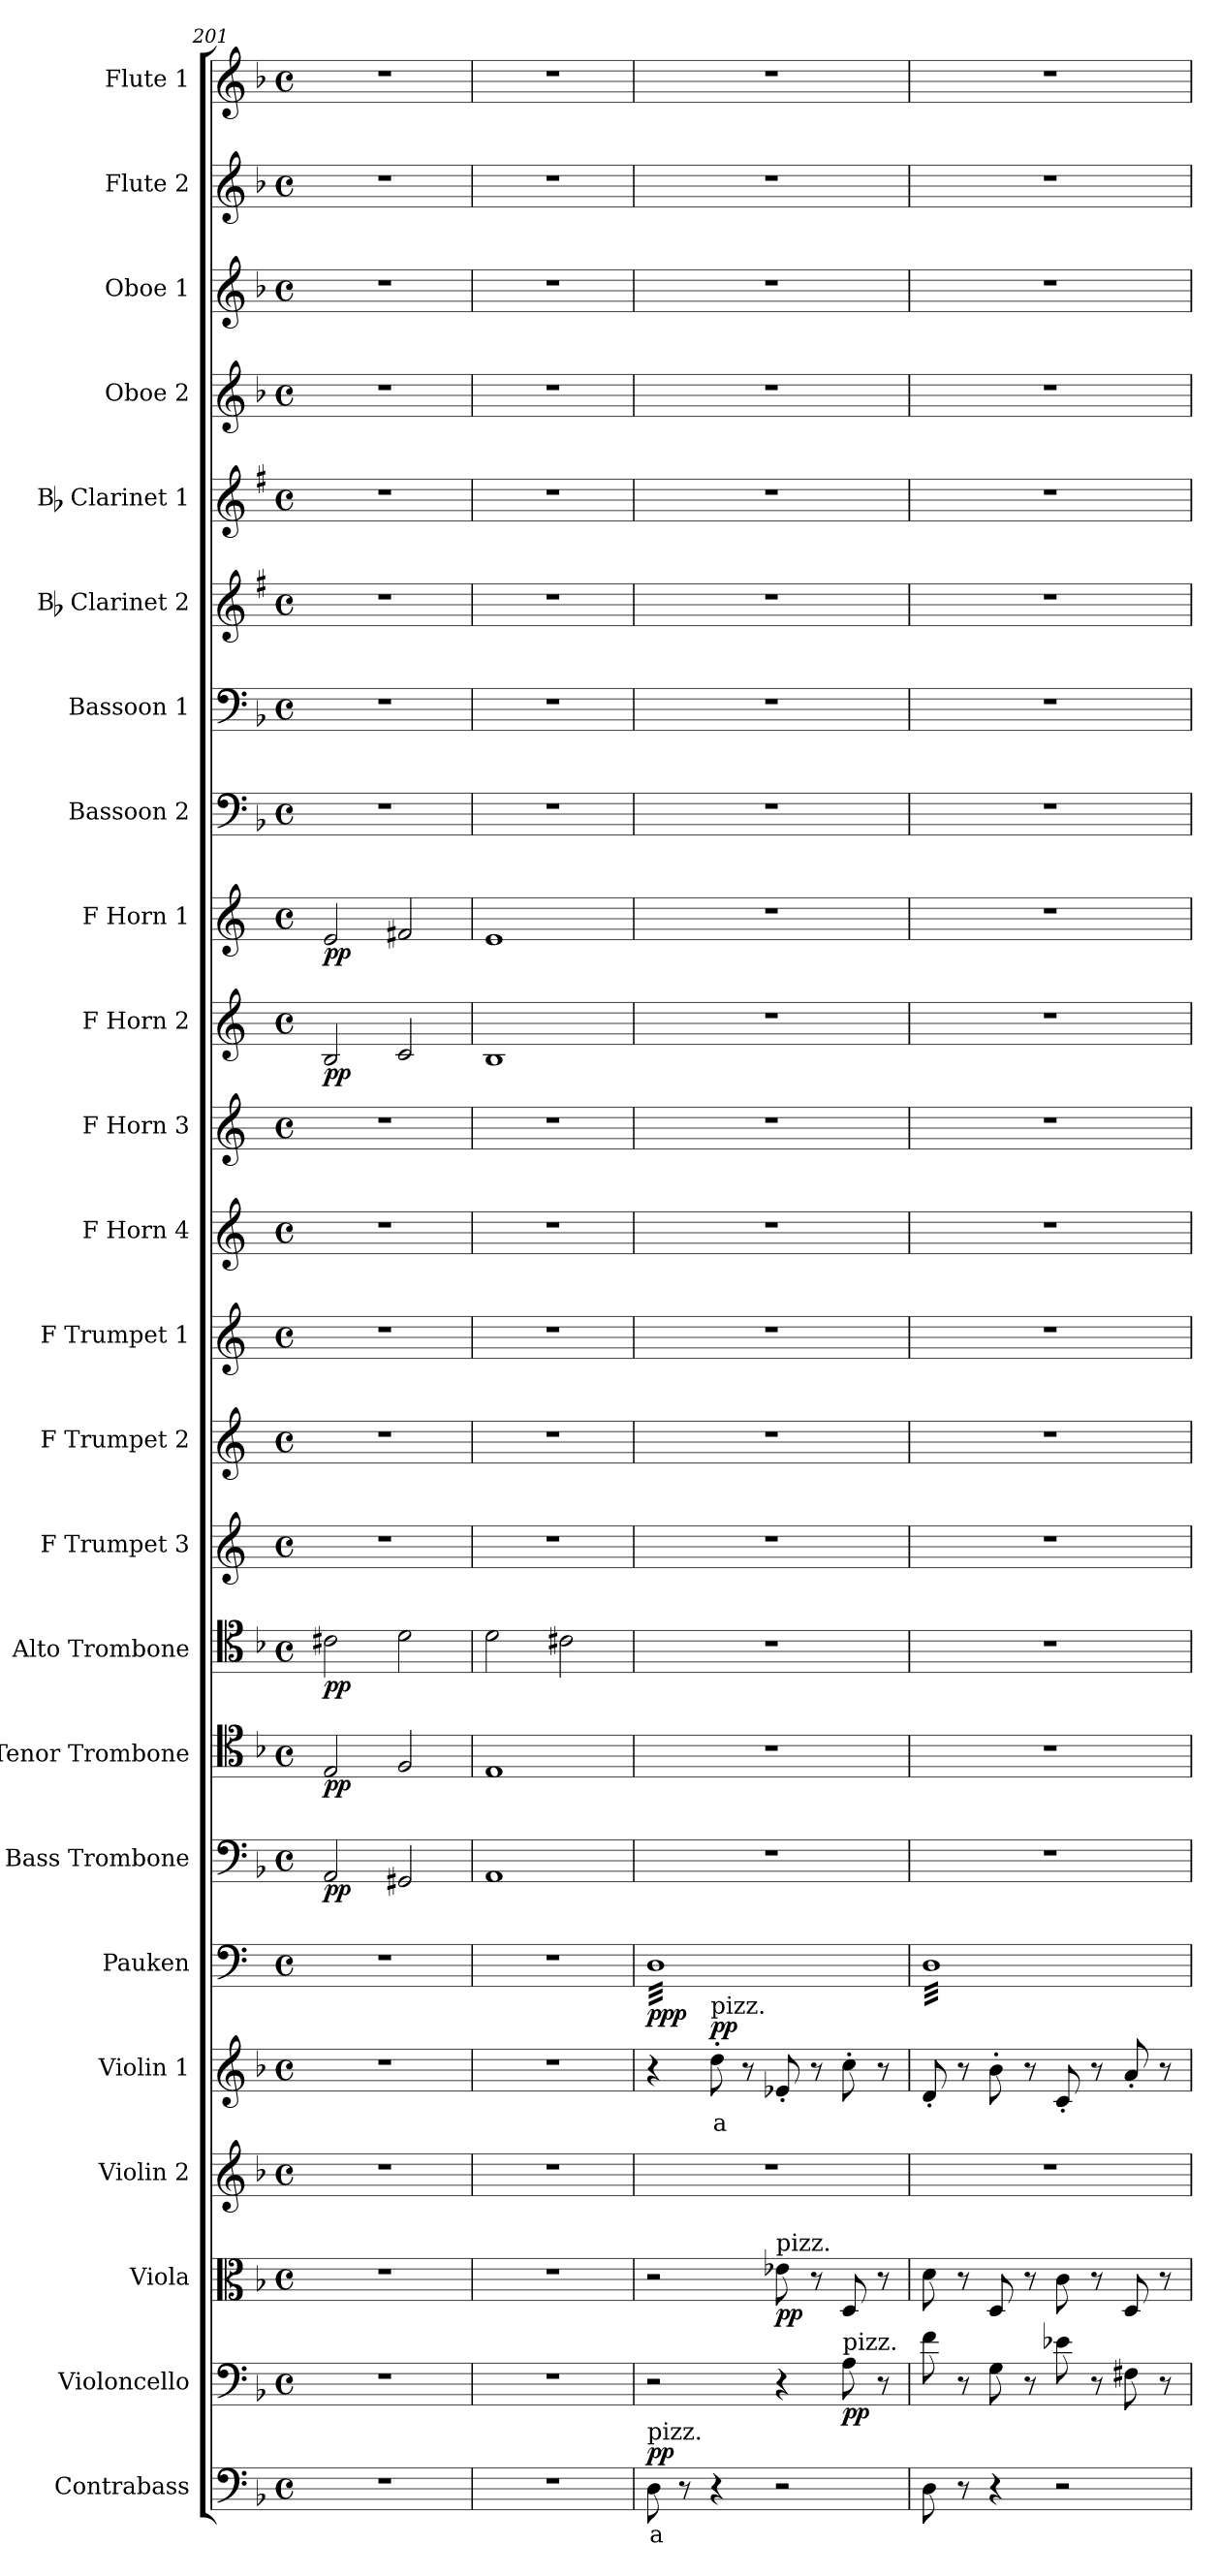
**kern	**text	**dynam	**kern	**dynam	**kern	**dynam	**kern	**kern	**text	**dynam	**kern	**dynam	**kern	**dynam	**kern	**dynam	**kern	**dynam	**kern	**kern	**kern	**kern	**kern	**kern	**dynam	**kern	**dynam	**kern	**kern	**kern	**kern	**kern	**kern	**kern	**kern
*part24	*part24	*part24	*part23	*part23	*part22	*part22	*part21	*part20	*part20	*part20	*part19	*part19	*part18	*part18	*part17	*part17	*part16	*part16	*part15	*part14	*part13	*part12	*part11	*part10	*part10	*part9	*part9	*part8	*part7	*part6	*part5	*part4	*part3	*part2	*part1
*staff24	*staff24	*staff24	*staff23	*staff23	*staff22	*staff22	*staff21	*staff20	*staff20	*staff20	*staff19	*staff19	*staff18	*staff18	*staff17	*staff17	*staff16	*staff16	*staff15	*staff14	*staff13	*staff12	*staff11	*staff10	*staff10	*staff9	*staff9	*staff8	*staff7	*staff6	*staff5	*staff4	*staff3	*staff2	*staff1
*I"Contrabass	*	*	*I"Violoncello	*	*I"Viola	*	*I"Violin 2	*I"Violin 1	*	*	*I"Pauken	*	*I"Bass Trombone	*	*I"Tenor Trombone	*	*I"Alto Trombone	*	*I"F Trumpet 3	*I"F Trumpet 2	*I"F Trumpet 1	*I"F Horn 4	*I"F Horn 3	*I"F Horn 2	*	*I"F Horn 1	*	*I"Bassoon 2	*I"Bassoon 1	*I"Bb Clarinet 2	*I"Bb Clarinet 1	*I"Oboe 2	*I"Oboe 1	*I"Flute 2	*I"Flute 1
*I'Cb	*	*	*I'Vc	*	*I'Vla	*	*I'Vln 2	*I'Vln 1	*	*	*I'Pk.	*	*I'B Trb	*	*I'T Trb	*	*I'A Trb	*	*I'Tpt 3	*I'Tpt 2	*I'Tpt 1	*I'Hn 4	*I'Hn 3	*I'Hn 2	*	*I'Hn 1	*	*I'Bsn 2	*I'Bsn 1	*I'Cl 2	*I'Cl 1	*I'Ob 2	*I'Ob 1	*I'Fl 2	*I'Fl 1
*clefF4	*	*	*clefF4	*	*clefC3	*	*clefG2	*clefG2	*	*	*clefF4	*	*clefF4	*	*clefC4	*	*clefC4	*	*clefG2	*clefG2	*clefG2	*clefG2	*clefG2	*clefG2	*	*clefG2	*	*clefF4	*clefF4	*clefG2	*clefG2	*clefG2	*clefG2	*clefG2	*clefG2
*ITrd7c12	*	*	*	*	*	*	*	*	*	*	*	*	*	*	*	*	*	*	*ITrd-3c-5	*ITrd-3c-5	*ITrd-3c-5	*ITrd4c7	*ITrd4c7	*ITrd4c7	*	*ITrd4c7	*	*	*	*ITrd1c2	*ITrd1c2	*	*	*	*
*k[b-]	*	*	*k[b-]	*	*k[b-]	*	*k[b-]	*k[b-]	*	*	*k[]	*	*k[b-]	*	*k[b-]	*	*k[b-]	*	*k[b-]	*k[b-]	*k[b-]	*k[b-]	*k[b-]	*k[b-]	*	*k[b-]	*	*k[b-]	*k[b-]	*k[b-]	*k[b-]	*k[b-]	*k[b-]	*k[b-]	*k[b-]
*M4/4	*	*	*M4/4	*	*M4/4	*	*M4/4	*M4/4	*	*	*M4/4	*	*M4/4	*	*M4/4	*	*M4/4	*	*M4/4	*M4/4	*M4/4	*M4/4	*M4/4	*M4/4	*	*M4/4	*	*M4/4	*M4/4	*M4/4	*M4/4	*M4/4	*M4/4	*M4/4	*M4/4
*met(c)	*	*	*met(c)	*	*met(c)	*	*met(c)	*met(c)	*	*	*met(c)	*	*met(c)	*	*met(c)	*	*met(c)	*	*met(c)	*met(c)	*met(c)	*met(c)	*met(c)	*met(c)	*	*met(c)	*	*met(c)	*met(c)	*met(c)	*met(c)	*met(c)	*met(c)	*met(c)	*met(c)
=201	=201	=201	=201	=201	=201	=201	=201	=201	=201	=201	=201	=201	=201	=201	=201	=201	=201	=201	=201	=201	=201	=201	=201	=201	=201	=201	=201	=201	=201	=201	=201	=201	=201	=201	=201
!	!	!	!	!	!	!	!	!	!	!	!	!	!	!LO:DY:b	!	!LO:DY:b	!	!LO:DY:b	!	!	!	!	!	!	!LO:DY:b	!	!LO:DY:b	!	!	!	!	!	!	!	!
1r	.	.	1r	.	1r	.	1r	1r	.	.	1r	.	2AA/	pp	2E/	pp	2c#X\	pp	1r	1r	1r	1r	1r	2E/	pp	2A/	pp	1r	1r	1r	1r	1r	1r	1r	1r
.	.	.	.	.	.	.	.	.	.	.	.	.	2GG#X/	.	2F/	.	2d\	.	.	.	.	.	.	2F/	.	2Bn/	.	.	.	.	.	.	.	.	.
=202	=202	=202	=202	=202	=202	=202	=202	=202	=202	=202	=202	=202	=202	=202	=202	=202	=202	=202	=202	=202	=202	=202	=202	=202	=202	=202	=202	=202	=202	=202	=202	=202	=202	=202	=202
1r	.	.	1r	.	1r	.	1r	1r	.	.	1r	.	1AA	.	1E	.	2d\	.	1r	1r	1r	1r	1r	1E	.	1A	.	1r	1r	1r	1r	1r	1r	1r	1r
.	.	.	.	.	.	.	.	.	.	.	.	.	.	.	.	.	2c#X\	.	.	.	.	.	.	.	.	.	.	.	.	.	.	.	.	.	.
=203	=203	=203	=203	=203	=203	=203	=203	=203	=203	=203	=203	=203	=203	=203	=203	=203	=203	=203	=203	=203	=203	=203	=203	=203	=203	=203	=203	=203	=203	=203	=203	=203	=203	=203	=203
!LO:TX:a:t=pizz.	!	!	!	!	!	!	!	!	!	!	!	!	!	!	!	!	!	!	!	!	!	!	!	!	!	!	!	!	!	!	!	!	!	!	!
!	!LO:LY:b:color=#FF0000	!LO:DY:b	!	!	!	!	!	!	!	!	!	!LO:DY:b	!	!	!	!	!	!	!	!	!	!	!	!	!	!	!	!	!	!	!	!	!	!	!
*	*	*	*	*	*	*	*	*	*	*	*tremolo	*	*	*	*	*	*	*	*	*	*	*	*	*	*	*	*	*	*	*	*	*	*	*	*
8DD\	a	pp	2r	.	2r	.	1r	4r	.	.	32DLLL	ppp	1r	.	1r	.	1r	.	1r	1r	1r	1r	1r	1r	.	1r	.	1r	1r	1r	1r	1r	1r	1r	1r
.	.	.	.	.	.	.	.	.	.	.	32D	.	.	.	.	.	.	.	.	.	.	.	.	.	.	.	.	.	.	.	.	.	.	.	.
.	.	.	.	.	.	.	.	.	.	.	32D	.	.	.	.	.	.	.	.	.	.	.	.	.	.	.	.	.	.	.	.	.	.	.	.
.	.	.	.	.	.	.	.	.	.	.	32D	.	.	.	.	.	.	.	.	.	.	.	.	.	.	.	.	.	.	.	.	.	.	.	.
8r	.	.	.	.	.	.	.	.	.	.	32D	.	.	.	.	.	.	.	.	.	.	.	.	.	.	.	.	.	.	.	.	.	.	.	.
.	.	.	.	.	.	.	.	.	.	.	32D	.	.	.	.	.	.	.	.	.	.	.	.	.	.	.	.	.	.	.	.	.	.	.	.
.	.	.	.	.	.	.	.	.	.	.	32D	.	.	.	.	.	.	.	.	.	.	.	.	.	.	.	.	.	.	.	.	.	.	.	.
.	.	.	.	.	.	.	.	.	.	.	32D	.	.	.	.	.	.	.	.	.	.	.	.	.	.	.	.	.	.	.	.	.	.	.	.
!	!	!	!	!	!	!	!	!LO:TX:a:t=pizz.	!	!	!	!	!	!	!	!	!	!	!	!	!	!	!	!	!	!	!	!	!	!	!	!	!	!	!
!	!	!	!	!	!	!	!	!	!LO:LY:b:color=#FF0000	!LO:DY:b	!	!	!	!	!	!	!	!	!	!	!	!	!	!	!	!	!	!	!	!	!	!	!	!	!
4r	.	.	.	.	.	.	.	8dd'\	a	pp	32D	.	.	.	.	.	.	.	.	.	.	.	.	.	.	.	.	.	.	.	.	.	.	.	.
.	.	.	.	.	.	.	.	.	.	.	32D	.	.	.	.	.	.	.	.	.	.	.	.	.	.	.	.	.	.	.	.	.	.	.	.
.	.	.	.	.	.	.	.	.	.	.	32D	.	.	.	.	.	.	.	.	.	.	.	.	.	.	.	.	.	.	.	.	.	.	.	.
.	.	.	.	.	.	.	.	.	.	.	32D	.	.	.	.	.	.	.	.	.	.	.	.	.	.	.	.	.	.	.	.	.	.	.	.
.	.	.	.	.	.	.	.	8r	.	.	32D	.	.	.	.	.	.	.	.	.	.	.	.	.	.	.	.	.	.	.	.	.	.	.	.
.	.	.	.	.	.	.	.	.	.	.	32D	.	.	.	.	.	.	.	.	.	.	.	.	.	.	.	.	.	.	.	.	.	.	.	.
.	.	.	.	.	.	.	.	.	.	.	32D	.	.	.	.	.	.	.	.	.	.	.	.	.	.	.	.	.	.	.	.	.	.	.	.
.	.	.	.	.	.	.	.	.	.	.	32D	.	.	.	.	.	.	.	.	.	.	.	.	.	.	.	.	.	.	.	.	.	.	.	.
!	!	!	!	!	!LO:TX:a:t=pizz.	!	!	!	!	!	!	!	!	!	!	!	!	!	!	!	!	!	!	!	!	!	!	!	!	!	!	!	!	!	!
!	!	!	!	!	!	!LO:DY:b	!	!	!	!	!	!	!	!	!	!	!	!	!	!	!	!	!	!	!	!	!	!	!	!	!	!	!	!	!
2r	.	.	4r	.	8e-X\	pp	.	8e-X'/	.	.	32D	.	.	.	.	.	.	.	.	.	.	.	.	.	.	.	.	.	.	.	.	.	.	.	.
.	.	.	.	.	.	.	.	.	.	.	32D	.	.	.	.	.	.	.	.	.	.	.	.	.	.	.	.	.	.	.	.	.	.	.	.
.	.	.	.	.	.	.	.	.	.	.	32D	.	.	.	.	.	.	.	.	.	.	.	.	.	.	.	.	.	.	.	.	.	.	.	.
.	.	.	.	.	.	.	.	.	.	.	32D	.	.	.	.	.	.	.	.	.	.	.	.	.	.	.	.	.	.	.	.	.	.	.	.
.	.	.	.	.	8r	.	.	8r	.	.	32D	.	.	.	.	.	.	.	.	.	.	.	.	.	.	.	.	.	.	.	.	.	.	.	.
.	.	.	.	.	.	.	.	.	.	.	32D	.	.	.	.	.	.	.	.	.	.	.	.	.	.	.	.	.	.	.	.	.	.	.	.
.	.	.	.	.	.	.	.	.	.	.	32D	.	.	.	.	.	.	.	.	.	.	.	.	.	.	.	.	.	.	.	.	.	.	.	.
.	.	.	.	.	.	.	.	.	.	.	32D	.	.	.	.	.	.	.	.	.	.	.	.	.	.	.	.	.	.	.	.	.	.	.	.
!	!	!	!LO:TX:a:t=pizz.	!	!	!	!	!	!	!	!	!	!	!	!	!	!	!	!	!	!	!	!	!	!	!	!	!	!	!	!	!	!	!	!
!	!	!	!	!LO:DY:b	!	!	!	!	!	!	!	!	!	!	!	!	!	!	!	!	!	!	!	!	!	!	!	!	!	!	!	!	!	!	!
.	.	.	8A\	pp	8D/	.	.	8cc'\	.	.	32D	.	.	.	.	.	.	.	.	.	.	.	.	.	.	.	.	.	.	.	.	.	.	.	.
.	.	.	.	.	.	.	.	.	.	.	32D	.	.	.	.	.	.	.	.	.	.	.	.	.	.	.	.	.	.	.	.	.	.	.	.
.	.	.	.	.	.	.	.	.	.	.	32D	.	.	.	.	.	.	.	.	.	.	.	.	.	.	.	.	.	.	.	.	.	.	.	.
.	.	.	.	.	.	.	.	.	.	.	32D	.	.	.	.	.	.	.	.	.	.	.	.	.	.	.	.	.	.	.	.	.	.	.	.
.	.	.	8r	.	8r	.	.	8r	.	.	32D	.	.	.	.	.	.	.	.	.	.	.	.	.	.	.	.	.	.	.	.	.	.	.	.
.	.	.	.	.	.	.	.	.	.	.	32D	.	.	.	.	.	.	.	.	.	.	.	.	.	.	.	.	.	.	.	.	.	.	.	.
.	.	.	.	.	.	.	.	.	.	.	32D	.	.	.	.	.	.	.	.	.	.	.	.	.	.	.	.	.	.	.	.	.	.	.	.
.	.	.	.	.	.	.	.	.	.	.	32DJJJ	.	.	.	.	.	.	.	.	.	.	.	.	.	.	.	.	.	.	.	.	.	.	.	.
=204	=204	=204	=204	=204	=204	=204	=204	=204	=204	=204	=204	=204	=204	=204	=204	=204	=204	=204	=204	=204	=204	=204	=204	=204	=204	=204	=204	=204	=204	=204	=204	=204	=204	=204	=204
8DD\	.	.	8f\	.	8d\	.	1r	8d'/	.	.	32DLLL	.	1r	.	1r	.	1r	.	1r	1r	1r	1r	1r	1r	.	1r	.	1r	1r	1r	1r	1r	1r	1r	1r
.	.	.	.	.	.	.	.	.	.	.	32D	.	.	.	.	.	.	.	.	.	.	.	.	.	.	.	.	.	.	.	.	.	.	.	.
.	.	.	.	.	.	.	.	.	.	.	32D	.	.	.	.	.	.	.	.	.	.	.	.	.	.	.	.	.	.	.	.	.	.	.	.
.	.	.	.	.	.	.	.	.	.	.	32D	.	.	.	.	.	.	.	.	.	.	.	.	.	.	.	.	.	.	.	.	.	.	.	.
8r	.	.	8r	.	8r	.	.	8r	.	.	32D	.	.	.	.	.	.	.	.	.	.	.	.	.	.	.	.	.	.	.	.	.	.	.	.
.	.	.	.	.	.	.	.	.	.	.	32D	.	.	.	.	.	.	.	.	.	.	.	.	.	.	.	.	.	.	.	.	.	.	.	.
.	.	.	.	.	.	.	.	.	.	.	32D	.	.	.	.	.	.	.	.	.	.	.	.	.	.	.	.	.	.	.	.	.	.	.	.
.	.	.	.	.	.	.	.	.	.	.	32D	.	.	.	.	.	.	.	.	.	.	.	.	.	.	.	.	.	.	.	.	.	.	.	.
4r	.	.	8G\	.	8D/	.	.	8b-'\	.	.	32D	.	.	.	.	.	.	.	.	.	.	.	.	.	.	.	.	.	.	.	.	.	.	.	.
.	.	.	.	.	.	.	.	.	.	.	32D	.	.	.	.	.	.	.	.	.	.	.	.	.	.	.	.	.	.	.	.	.	.	.	.
.	.	.	.	.	.	.	.	.	.	.	32D	.	.	.	.	.	.	.	.	.	.	.	.	.	.	.	.	.	.	.	.	.	.	.	.
.	.	.	.	.	.	.	.	.	.	.	32D	.	.	.	.	.	.	.	.	.	.	.	.	.	.	.	.	.	.	.	.	.	.	.	.
.	.	.	8r	.	8r	.	.	8r	.	.	32D	.	.	.	.	.	.	.	.	.	.	.	.	.	.	.	.	.	.	.	.	.	.	.	.
.	.	.	.	.	.	.	.	.	.	.	32D	.	.	.	.	.	.	.	.	.	.	.	.	.	.	.	.	.	.	.	.	.	.	.	.
.	.	.	.	.	.	.	.	.	.	.	32D	.	.	.	.	.	.	.	.	.	.	.	.	.	.	.	.	.	.	.	.	.	.	.	.
.	.	.	.	.	.	.	.	.	.	.	32D	.	.	.	.	.	.	.	.	.	.	.	.	.	.	.	.	.	.	.	.	.	.	.	.
2r	.	.	8e-X\	.	8c\	.	.	8c'/	.	.	32D	.	.	.	.	.	.	.	.	.	.	.	.	.	.	.	.	.	.	.	.	.	.	.	.
.	.	.	.	.	.	.	.	.	.	.	32D	.	.	.	.	.	.	.	.	.	.	.	.	.	.	.	.	.	.	.	.	.	.	.	.
.	.	.	.	.	.	.	.	.	.	.	32D	.	.	.	.	.	.	.	.	.	.	.	.	.	.	.	.	.	.	.	.	.	.	.	.
.	.	.	.	.	.	.	.	.	.	.	32D	.	.	.	.	.	.	.	.	.	.	.	.	.	.	.	.	.	.	.	.	.	.	.	.
.	.	.	8r	.	8r	.	.	8r	.	.	32D	.	.	.	.	.	.	.	.	.	.	.	.	.	.	.	.	.	.	.	.	.	.	.	.
.	.	.	.	.	.	.	.	.	.	.	32D	.	.	.	.	.	.	.	.	.	.	.	.	.	.	.	.	.	.	.	.	.	.	.	.
.	.	.	.	.	.	.	.	.	.	.	32D	.	.	.	.	.	.	.	.	.	.	.	.	.	.	.	.	.	.	.	.	.	.	.	.
.	.	.	.	.	.	.	.	.	.	.	32D	.	.	.	.	.	.	.	.	.	.	.	.	.	.	.	.	.	.	.	.	.	.	.	.
.	.	.	8F#X\	.	8D/	.	.	8a'/	.	.	32D	.	.	.	.	.	.	.	.	.	.	.	.	.	.	.	.	.	.	.	.	.	.	.	.
.	.	.	.	.	.	.	.	.	.	.	32D	.	.	.	.	.	.	.	.	.	.	.	.	.	.	.	.	.	.	.	.	.	.	.	.
.	.	.	.	.	.	.	.	.	.	.	32D	.	.	.	.	.	.	.	.	.	.	.	.	.	.	.	.	.	.	.	.	.	.	.	.
.	.	.	.	.	.	.	.	.	.	.	32D	.	.	.	.	.	.	.	.	.	.	.	.	.	.	.	.	.	.	.	.	.	.	.	.
.	.	.	8r	.	8r	.	.	8r	.	.	32D	.	.	.	.	.	.	.	.	.	.	.	.	.	.	.	.	.	.	.	.	.	.	.	.
.	.	.	.	.	.	.	.	.	.	.	32D	.	.	.	.	.	.	.	.	.	.	.	.	.	.	.	.	.	.	.	.	.	.	.	.
.	.	.	.	.	.	.	.	.	.	.	32D	.	.	.	.	.	.	.	.	.	.	.	.	.	.	.	.	.	.	.	.	.	.	.	.
.	.	.	.	.	.	.	.	.	.	.	32DJJJ	.	.	.	.	.	.	.	.	.	.	.	.	.	.	.	.	.	.	.	.	.	.	.	.
*	*	*	*	*	*	*	*	*	*	*	*Xtremolo	*	*	*	*	*	*	*	*	*	*	*	*	*	*	*	*	*	*	*	*	*	*	*	*
=	=	=	=	=	=	=	=	=	=	=	=	=	=	=	=	=	=	=	=	=	=	=	=	=	=	=	=	=	=	=	=	=	=	=	=
*-	*-	*-	*-	*-	*-	*-	*-	*-	*-	*-	*-	*-	*-	*-	*-	*-	*-	*-	*-	*-	*-	*-	*-	*-	*-	*-	*-	*-	*-	*-	*-	*-	*-	*-	*-
